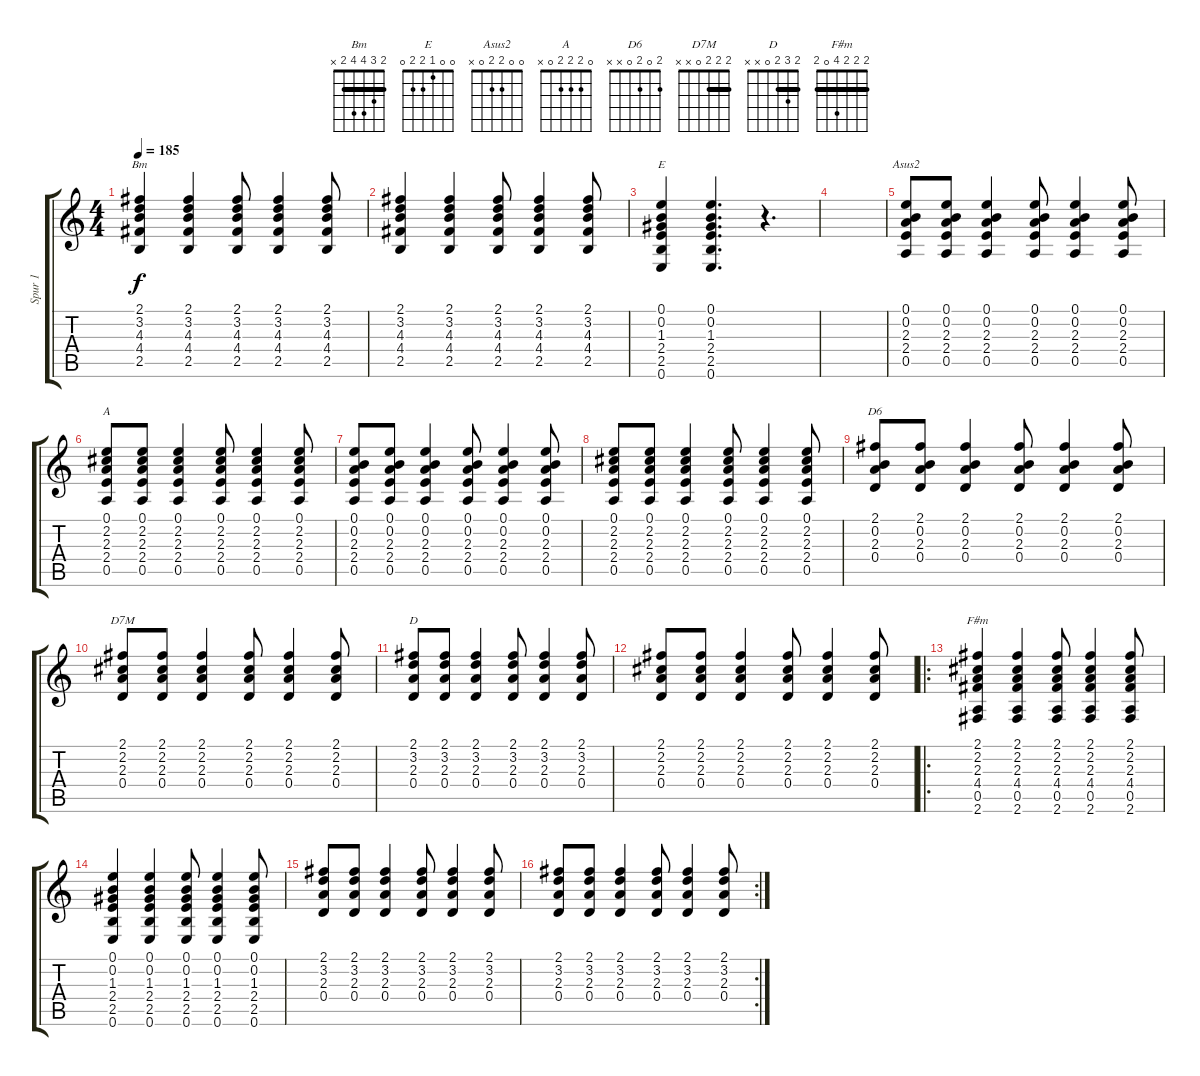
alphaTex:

\track ("Spur 1" "Spur 1") {instrument acousticguitarnylon}
\staff {score tabs}
\tuning (E4 B3 G3 D3 A2 E2) {hide}
\chord ("Bm" 2 3 4 4 2 x) {barre 2}
\chord ("E" 0 0 1 2 2 0)
\chord ("Asus2" 0 0 2 2 0 x)
\chord ("A" 0 2 2 2 0 x)
\chord ("D6" 2 0 2 0 x x)
\chord ("D7M" 2 2 2 0 x x) {barre 2}
\chord ("D" 2 3 2 0 x x) {barre 2}
\chord ("F#m" 2 2 2 4 0 2) {barre 2}
\ts (4 4)
\tempo 185
\clef g2
\ks c
(2.1 3.2 4.3 4.4 2.5).4{ch "Bm" dy f} (2.1 3.2 4.3 4.4 2.5).4 (2.1 3.2 4.3 4.4 2.5).8 (2.1 3.2 4.3 4.4 2.5).4 (2.1 3.2 4.3 4.4 2.5).8 |
(2.1 3.2 4.3 4.4 2.5).4 (2.1 3.2 4.3 4.4 2.5).4 (2.1 3.2 4.3 4.4 2.5).8 (2.1 3.2 4.3 4.4 2.5).4 (2.1 3.2 4.3 4.4 2.5).8 |
(0.1 0.2 1.3 2.4 2.5 0.6).4{ch "E"} (0.1 0.2 1.3 2.4 2.5 0.6).4{d} r.4{d} |
|
(0.1 0.2 2.3 2.4 0.5).8{ch "Asus2"} (0.1 0.2 2.3 2.4 0.5).8 (0.1 0.2 2.3 2.4 0.5).4 (0.1 0.2 2.3 2.4 0.5).8 (0.1 0.2 2.3 2.4 0.5).4 (0.1 0.2 2.3 2.4 0.5).8 |
(0.1 2.2 2.3 2.4 0.5).8{ch "A"} (0.1 2.2 2.3 2.4 0.5).8 (0.1 2.2 2.3 2.4 0.5).4 (0.1 2.2 2.3 2.4 0.5).8 (0.1 2.2 2.3 2.4 0.5).4 (0.1 2.2 2.3 2.4 0.5).8 |
(0.1 0.2 2.3 2.4 0.5).8 (0.1 0.2 2.3 2.4 0.5).8 (0.1 0.2 2.3 2.4 0.5).4 (0.1 0.2 2.3 2.4 0.5).8 (0.1 0.2 2.3 2.4 0.5).4 (0.1 0.2 2.3 2.4 0.5).8 |
(0.1 2.2 2.3 2.4 0.5).8 (0.1 2.2 2.3 2.4 0.5).8 (0.1 2.2 2.3 2.4 0.5).4 (0.1 2.2 2.3 2.4 0.5).8 (0.1 2.2 2.3 2.4 0.5).4 (0.1 2.2 2.3 2.4 0.5).8 |
(2.1 0.2 2.3 0.4).8{ch "D6"} (2.1 0.2 2.3 0.4).8 (2.1 0.2 2.3 0.4).4 (2.1 0.2 2.3 0.4).8 (2.1 0.2 2.3 0.4).4 (2.1 0.2 2.3 0.4).8 |
(2.1 2.2 2.3 0.4).8{ch "D7M"} (2.1 2.2 2.3 0.4).8 (2.1 2.2 2.3 0.4).4 (2.1 2.2 2.3 0.4).8 (2.1 2.2 2.3 0.4).4 (2.1 2.2 2.3 0.4).8 |
(2.1 3.2 2.3 0.4).8{ch "D"} (2.1 3.2 2.3 0.4).8 (2.1 3.2 2.3 0.4).4 (2.1 3.2 2.3 0.4).8 (2.1 3.2 2.3 0.4).4 (2.1 3.2 2.3 0.4).8 |
(2.1 2.2 2.3 0.4).8 (2.1 2.2 2.3 0.4).8 (2.1 2.2 2.3 0.4).4 (2.1 2.2 2.3 0.4).8 (2.1 2.2 2.3 0.4).4 (2.1 2.2 2.3 0.4).8 |
\ro
(2.1 2.2 2.3 4.4 0.5 2.6).4{ch "F#m"} (2.1 2.2 2.3 4.4 0.5 2.6).4 (2.1 2.2 2.3 4.4 0.5 2.6).8 (2.1 2.2 2.3 4.4 0.5 2.6).4 (2.1 2.2 2.3 4.4 0.5 2.6).8 |
(0.1 0.2 1.3 2.4 2.5 0.6).4 (0.1 0.2 1.3 2.4 2.5 0.6).4 (0.1 0.2 1.3 2.4 2.5 0.6).8 (0.1 0.2 1.3 2.4 2.5 0.6).4 (0.1 0.2 1.3 2.4 2.5 0.6).8 |
(2.1 3.2 2.3 0.4).8 (2.1 3.2 2.3 0.4).8 (2.1 3.2 2.3 0.4).4 (2.1 3.2 2.3 0.4).8 (2.1 3.2 2.3 0.4).4 (2.1 3.2 2.3 0.4).8 |
\rc 2
(2.1 3.2 2.3 0.4).8 (2.1 3.2 2.3 0.4).8 (2.1 3.2 2.3 0.4).4 (2.1 3.2 2.3 0.4).8 (2.1 3.2 2.3 0.4).4 (2.1 3.2 2.3 0.4).8
